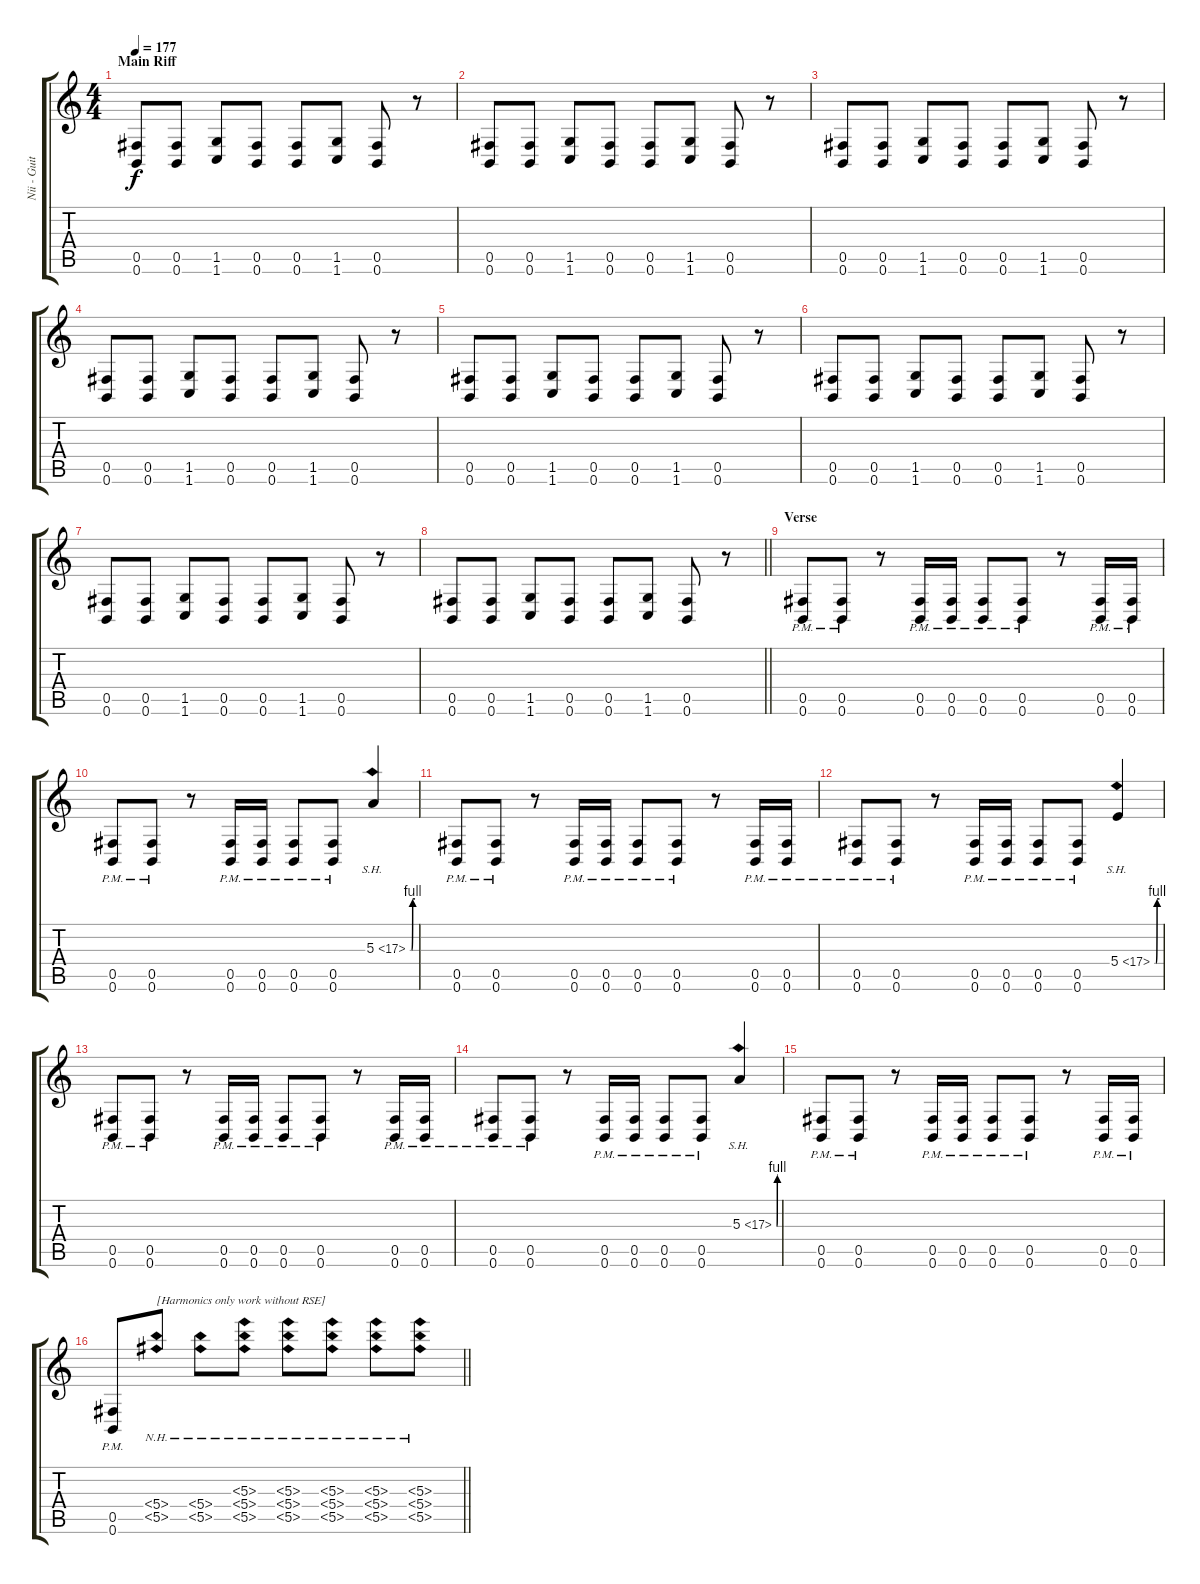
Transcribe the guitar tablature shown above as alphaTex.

\track ("Nii - Guitar 2" "Nii - Guit") {instrument distortionguitar}
\staff {score tabs}
\tuning (Db4 Ab3 E3 B2 Gb2 B1) {hide}
\ts (4 4)
\section ("" "Main Riff")
\tempo 177
\clef g2
\ks c
(0.5 0.6).8{dy f} (0.5 0.6).8 (1.5 1.6).8 (0.5 0.6).8 (0.5 0.6).8 (1.5 1.6).8 (0.5 0.6).8 r.8 |
(0.5 0.6).8 (0.5 0.6).8 (1.5 1.6).8 (0.5 0.6).8 (0.5 0.6).8 (1.5 1.6).8 (0.5 0.6).8 r.8 |
(0.5 0.6).8 (0.5 0.6).8 (1.5 1.6).8 (0.5 0.6).8 (0.5 0.6).8 (1.5 1.6).8 (0.5 0.6).8 r.8 |
(0.5 0.6).8 (0.5 0.6).8 (1.5 1.6).8 (0.5 0.6).8 (0.5 0.6).8 (1.5 1.6).8 (0.5 0.6).8 r.8 |
(0.5 0.6).8 (0.5 0.6).8 (1.5 1.6).8 (0.5 0.6).8 (0.5 0.6).8 (1.5 1.6).8 (0.5 0.6).8 r.8 |
(0.5 0.6).8 (0.5 0.6).8 (1.5 1.6).8 (0.5 0.6).8 (0.5 0.6).8 (1.5 1.6).8 (0.5 0.6).8 r.8 |
(0.5 0.6).8 (0.5 0.6).8 (1.5 1.6).8 (0.5 0.6).8 (0.5 0.6).8 (1.5 1.6).8 (0.5 0.6).8 r.8 |
\barLineRight lightlight
(0.5 0.6).8 (0.5 0.6).8 (1.5 1.6).8 (0.5 0.6).8 (0.5 0.6).8 (1.5 1.6).8 (0.5 0.6).8 r.8 |
\section ("" "Verse")
(0.5{pm} 0.6{pm}).8 (0.5{pm} 0.6{pm}).8 r.8 (0.5{pm} 0.6{pm}).16 (0.5{pm} 0.6{pm}).16 (0.5{pm} 0.6{pm}).8 (0.5{pm} 0.6{pm}).8 r.8 (0.5{pm} 0.6{pm}).16 (0.5{pm} 0.6{pm}).16 |
(0.5{pm} 0.6{pm}).8 (0.5{pm} 0.6{pm}).8 r.8 (0.5{pm} 0.6{pm}).16 (0.5{pm} 0.6{pm}).16 (0.5{pm} 0.6{pm}).8 (0.5{pm} 0.6{pm}).8 5.3{be (custom 0 0 20 0 30 4 60 4) sh 12}.4 |
(0.5{pm} 0.6{pm}).8 (0.5{pm} 0.6{pm}).8 r.8 (0.5{pm} 0.6{pm}).16 (0.5{pm} 0.6{pm}).16 (0.5{pm} 0.6{pm}).8 (0.5{pm} 0.6{pm}).8 r.8 (0.5{pm} 0.6{pm}).16 (0.5{pm} 0.6{pm}).16 |
(0.5{pm} 0.6{pm}).8 (0.5{pm} 0.6{pm}).8 r.8 (0.5{pm} 0.6{pm}).16 (0.5{pm} 0.6{pm}).16 (0.5{pm} 0.6{pm}).8 (0.5{pm} 0.6{pm}).8 5.4{be (custom 0 0 20 0 30 4 60 4) sh 12}.4 |
(0.5{pm} 0.6{pm}).8 (0.5{pm} 0.6{pm}).8 r.8 (0.5{pm} 0.6{pm}).16 (0.5{pm} 0.6{pm}).16 (0.5{pm} 0.6{pm}).8 (0.5{pm} 0.6{pm}).8 r.8 (0.5{pm} 0.6{pm}).16 (0.5{pm} 0.6{pm}).16 |
(0.5{pm} 0.6{pm}).8 (0.5{pm} 0.6{pm}).8 r.8 (0.5{pm} 0.6{pm}).16 (0.5{pm} 0.6{pm}).16 (0.5{pm} 0.6{pm}).8 (0.5{pm} 0.6{pm}).8 5.3{be (custom 0 0 20 0 30 4 60 4) sh 12}.4 |
(0.5{pm} 0.6{pm}).8 (0.5{pm} 0.6{pm}).8 r.8 (0.5{pm} 0.6{pm}).16 (0.5{pm} 0.6{pm}).16 (0.5{pm} 0.6{pm}).8 (0.5{pm} 0.6{pm}).8 r.8 (0.5{pm} 0.6{pm}).16 (0.5{pm} 0.6{pm}).16 |
\barLineRight lightlight
(0.5{pm} 0.6{pm}).8 (5.4{nh} 5.5{nh}).8{txt "[Harmonics only work without RSE]"} (5.4{nh} 5.5{nh}).8 (5.3{nh} 5.4{nh} 5.5{nh}).8 (5.3{nh} 5.4{nh} 5.5{nh}).8 (5.3{nh} 5.4{nh} 5.5{nh}).8 (5.3{nh} 5.4{nh} 5.5{nh}).8 (5.3{nh} 5.4{nh} 5.5{nh}).8
